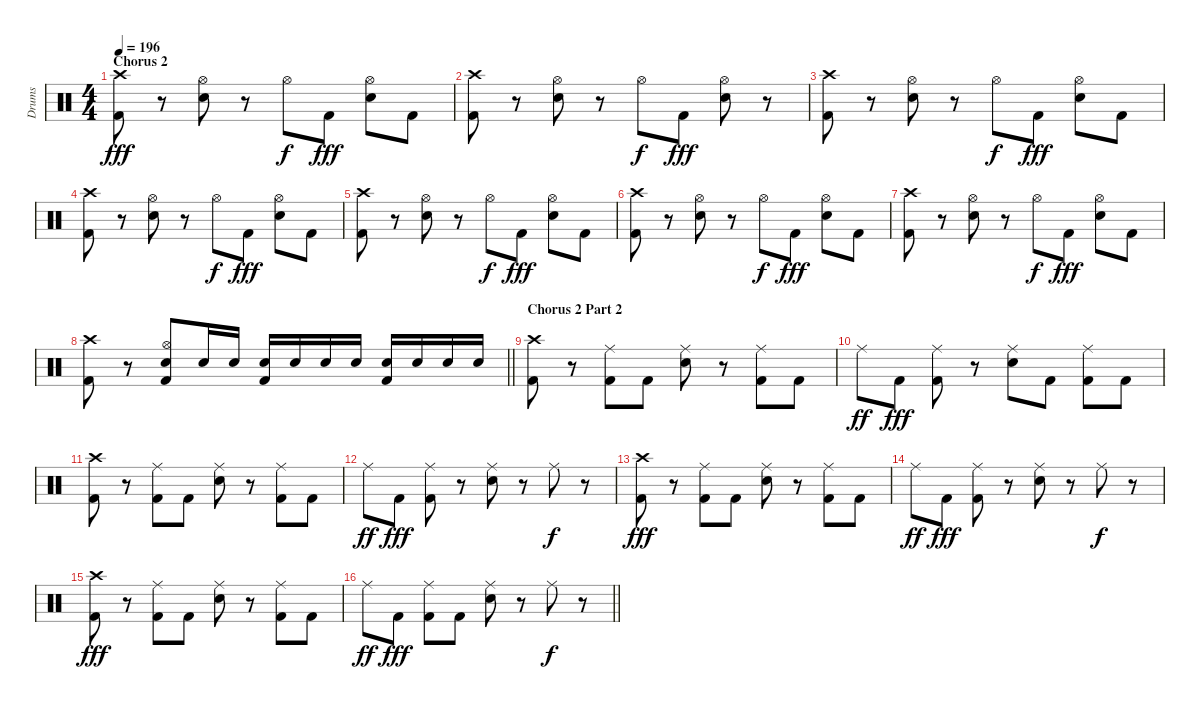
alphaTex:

\track ("Drums" "Drums") {instrument percussion}
\staff {score}
\articulation defaults
\ts (4 4)
\section ("" "Chorus 2")
\tempo 196
\clef neutral
\ks c
("Crash high (hit)" "Kick (hit) 2").8{dy fff} r.8 ("Hi-Hat (open)" "Electric Snare (hit)").8 r.8 "Hi-Hat (open)".8{dy f} "Kick (hit) 2".8{dy fff} ("Hi-Hat (open)" "Electric Snare (hit)").8 "Kick (hit) 2".8 |
("Crash high (hit)" "Kick (hit) 2").8 r.8 ("Hi-Hat (open)" "Electric Snare (hit)").8 r.8 "Hi-Hat (open)".8{dy f} "Kick (hit) 2".8{dy fff} ("Hi-Hat (open)" "Electric Snare (hit)").8 r.8 |
("Crash high (hit)" "Kick (hit) 2").8 r.8 ("Hi-Hat (open)" "Electric Snare (hit)").8 r.8 "Hi-Hat (open)".8{dy f} "Kick (hit) 2".8{dy fff} ("Hi-Hat (open)" "Electric Snare (hit)").8 "Kick (hit) 2".8 |
("Crash high (hit)" "Kick (hit) 2").8 r.8 ("Hi-Hat (open)" "Electric Snare (hit)").8 r.8 "Hi-Hat (open)".8{dy f} "Kick (hit) 2".8{dy fff} ("Hi-Hat (open)" "Electric Snare (hit)").8 "Kick (hit) 2".8 |
("Crash high (hit)" "Kick (hit) 2").8 r.8 ("Hi-Hat (open)" "Electric Snare (hit)").8 r.8 "Hi-Hat (open)".8{dy f} "Kick (hit) 2".8{dy fff} ("Hi-Hat (open)" "Electric Snare (hit)").8 "Kick (hit) 2".8 |
("Crash high (hit)" "Kick (hit) 2").8 r.8 ("Hi-Hat (open)" "Electric Snare (hit)").8 r.8 "Hi-Hat (open)".8{dy f} "Kick (hit) 2".8{dy fff} ("Hi-Hat (open)" "Electric Snare (hit)").8 "Kick (hit) 2".8 |
("Crash high (hit)" "Kick (hit) 2").8 r.8 ("Hi-Hat (open)" "Electric Snare (hit)").8 r.8 "Hi-Hat (open)".8{dy f} "Kick (hit) 2".8{dy fff} ("Hi-Hat (open)" "Electric Snare (hit)").8 "Kick (hit) 2".8 |
\barLineRight lightlight
("Crash high (hit)" "Kick (hit) 2").8 r.8 ("Hi-Hat (open)" "Electric Snare (hit)" "Kick (hit) 2").8 "Electric Snare (hit)".16 "Electric Snare (hit)".16 ("Electric Snare (hit)" "Kick (hit) 2").16 "Electric Snare (hit)".16 "Electric Snare (hit)".16 "Electric Snare (hit)".16 ("Electric Snare (hit)" "Kick (hit) 2").16 "Electric Snare (hit)".16 "Electric Snare (hit)".16 "Electric Snare (hit)".16 |
\section ("" "Chorus 2 Part 2")
("Crash high (hit)" "Kick (hit) 2").8 r.8 ("Ride (middle)" "Kick (hit) 2").8 "Kick (hit) 2".8 ("Ride (middle)" "Electric Snare (hit)").8 r.8 ("Ride (middle)" "Kick (hit) 2").8 "Kick (hit) 2".8 |
"Ride (middle)".8{dy ff} "Kick (hit) 2".8{dy fff} ("Ride (middle)" "Kick (hit) 2").8 r.8 ("Ride (middle)" "Electric Snare (hit)").8 "Kick (hit) 2".8 ("Ride (middle)" "Kick (hit) 2").8 "Kick (hit) 2".8 |
("Crash high (hit)" "Kick (hit) 2").8 r.8 ("Ride (middle)" "Kick (hit) 2").8 "Kick (hit) 2".8 ("Ride (middle)" "Electric Snare (hit)").8 r.8 ("Ride (middle)" "Kick (hit) 2").8 "Kick (hit) 2".8 |
"Ride (middle)".8{dy ff} "Kick (hit) 2".8{dy fff} ("Ride (middle)" "Kick (hit) 2").8 r.8 ("Ride (middle)" "Electric Snare (hit)").8 r.8 "Ride (middle)".8{dy f} r.8 |
("Crash high (hit)" "Kick (hit) 2").8{dy fff} r.8 ("Ride (middle)" "Kick (hit) 2").8 "Kick (hit) 2".8 ("Ride (middle)" "Electric Snare (hit)").8 r.8 ("Ride (middle)" "Kick (hit) 2").8 "Kick (hit) 2".8 |
"Ride (middle)".8{dy ff} "Kick (hit) 2".8{dy fff} ("Ride (middle)" "Kick (hit) 2").8 r.8 ("Ride (middle)" "Electric Snare (hit)").8 r.8 "Ride (middle)".8{dy f} r.8 |
("Crash high (hit)" "Kick (hit) 2").8{dy fff} r.8 ("Ride (middle)" "Kick (hit) 2").8 "Kick (hit) 2".8 ("Ride (middle)" "Electric Snare (hit)").8 r.8 ("Ride (middle)" "Kick (hit) 2").8 "Kick (hit) 2".8 |
\barLineRight lightlight "Ride (middle)".8{dy ff} "Kick (hit) 2".8{dy fff}
("Ride (middle)" "Kick (hit) 2").8 "Kick (hit) 2".8 ("Ride (middle)" "Electric Snare (hit)").8 r.8 "Ride (middle)".8{dy f} r.8
